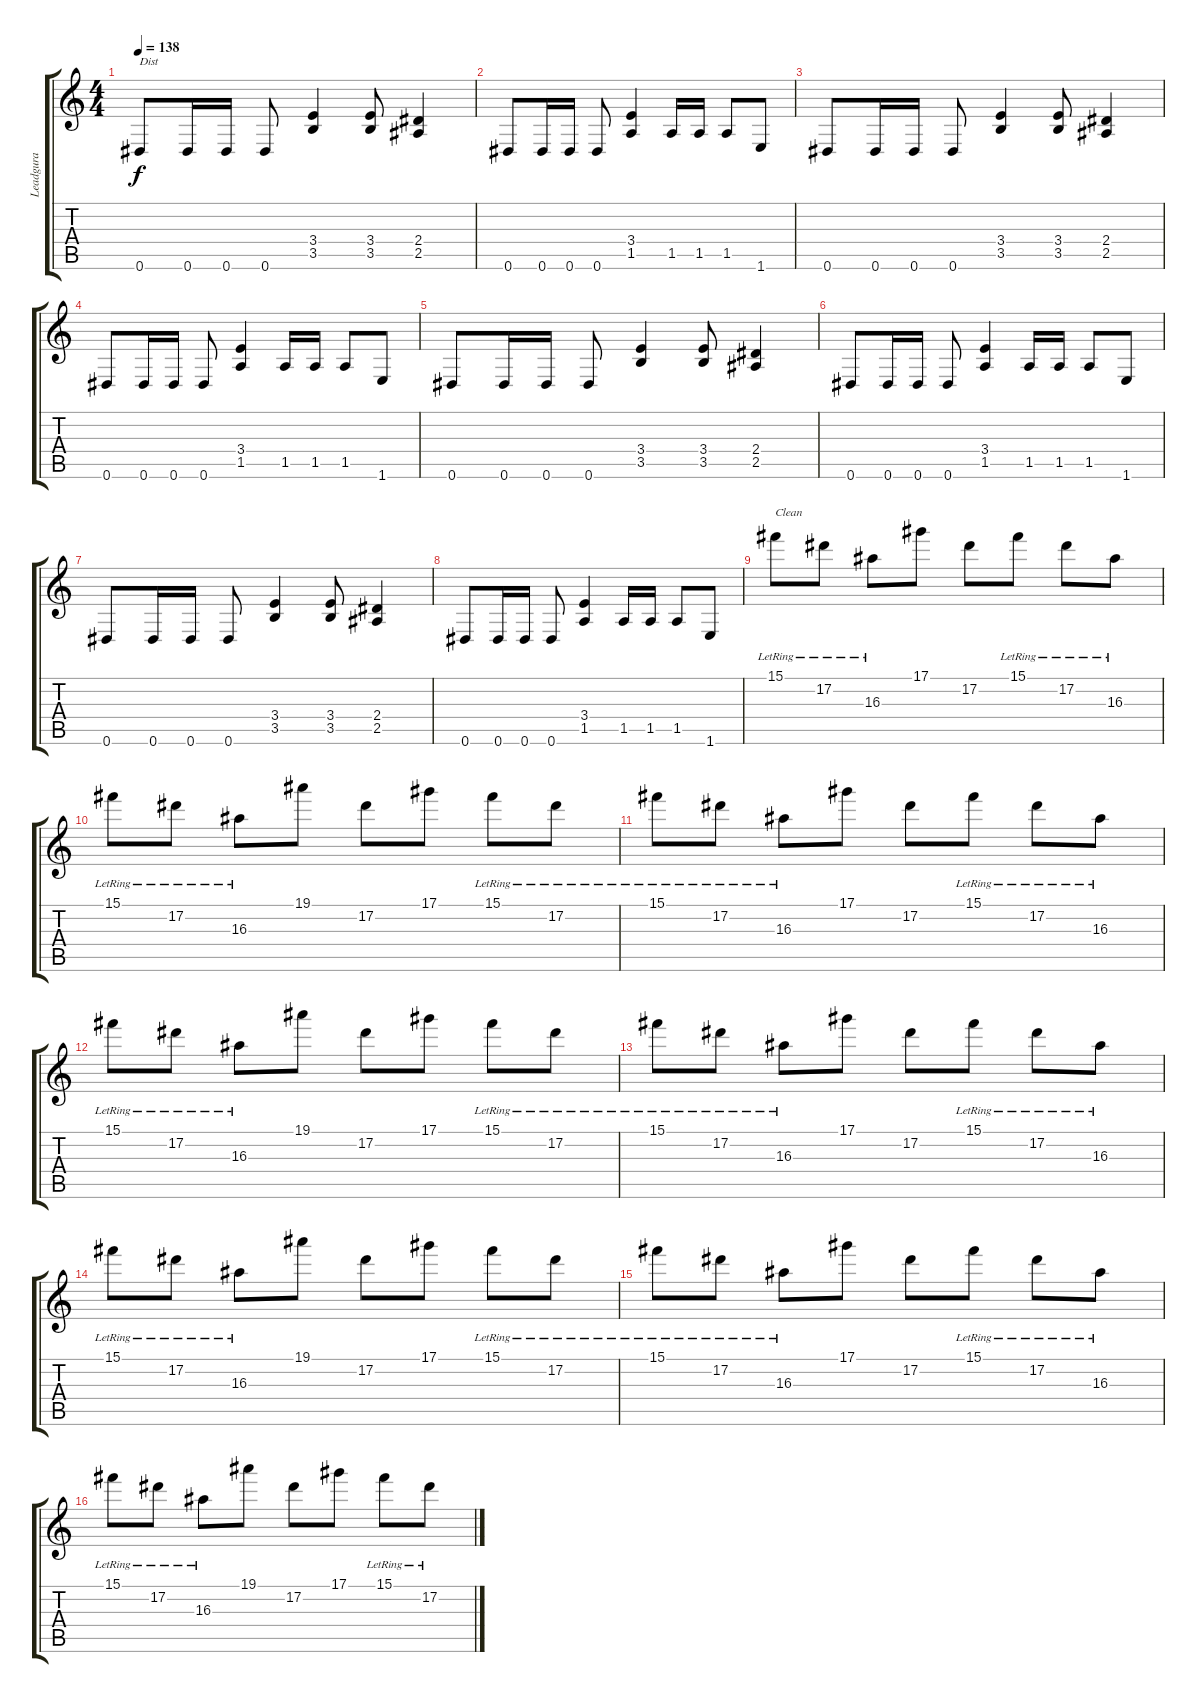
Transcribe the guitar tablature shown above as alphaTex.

\track ("Leadgura" "Leadgura") {instrument distortionguitar}
\staff {score tabs}
\tuning (Eb4 Bb3 Gb3 Db3 Ab2 Eb2) {hide}
\ts (4 4)
\tempo 138
\clef g2
\ks c
0.6.8{txt "Dist" dy f volume 8 balance 13 instrument distortionguitar} 0.6.16 0.6.16 0.6.8 (3.4 3.5).4 (3.4 3.5).8 (2.4 2.5).4 |
0.6.8 0.6.16 0.6.16 0.6.8 (3.4 1.5).4 1.5.16 1.5.16 1.5.8 1.6.8 |
0.6.8 0.6.16 0.6.16 0.6.8 (3.4 3.5).4 (3.4 3.5).8 (2.4 2.5).4 |
0.6.8 0.6.16 0.6.16 0.6.8 (3.4 1.5).4 1.5.16 1.5.16 1.5.8 1.6.8 |
0.6.8 0.6.16 0.6.16 0.6.8 (3.4 3.5).4 (3.4 3.5).8 (2.4 2.5).4 |
0.6.8 0.6.16 0.6.16 0.6.8 (3.4 1.5).4 1.5.16 1.5.16 1.5.8 1.6.8 |
0.6.8 0.6.16 0.6.16 0.6.8 (3.4 3.5).4 (3.4 3.5).8 (2.4 2.5).4 |
0.6.8 0.6.16 0.6.16 0.6.8 (3.4 1.5).4 1.5.16 1.5.16 1.5.8 1.6.8 |
15.1{lr}.8{txt "Clean" volume 8 instrument electricguitarclean} 17.2{lr}.8 16.3{lr}.8 17.1.8 17.2.8 15.1{lr}.8 17.2{lr}.8 16.3{lr}.8 |
15.1{lr}.8 17.2{lr}.8 16.3{lr}.8 19.1.8 17.2.8 17.1.8 15.1{lr}.8 17.2{lr}.8 |
15.1{lr}.8 17.2{lr}.8 16.3{lr}.8 17.1.8 17.2.8 15.1{lr}.8 17.2{lr}.8 16.3{lr}.8 |
15.1{lr}.8 17.2{lr}.8 16.3{lr}.8 19.1.8 17.2.8 17.1.8 15.1{lr}.8 17.2{lr}.8 |
15.1{lr}.8 17.2{lr}.8 16.3{lr}.8 17.1.8 17.2.8 15.1{lr}.8 17.2{lr}.8 16.3{lr}.8 |
15.1{lr}.8 17.2{lr}.8 16.3{lr}.8 19.1.8 17.2.8 17.1.8 15.1{lr}.8 17.2{lr}.8 |
15.1{lr}.8 17.2{lr}.8 16.3{lr}.8 17.1.8 17.2.8 15.1{lr}.8 17.2{lr}.8 16.3{lr}.8 |
15.1{lr}.8 17.2{lr}.8 16.3{lr}.8 19.1.8 17.2.8 17.1.8 15.1{lr}.8 17.2{lr}.8
